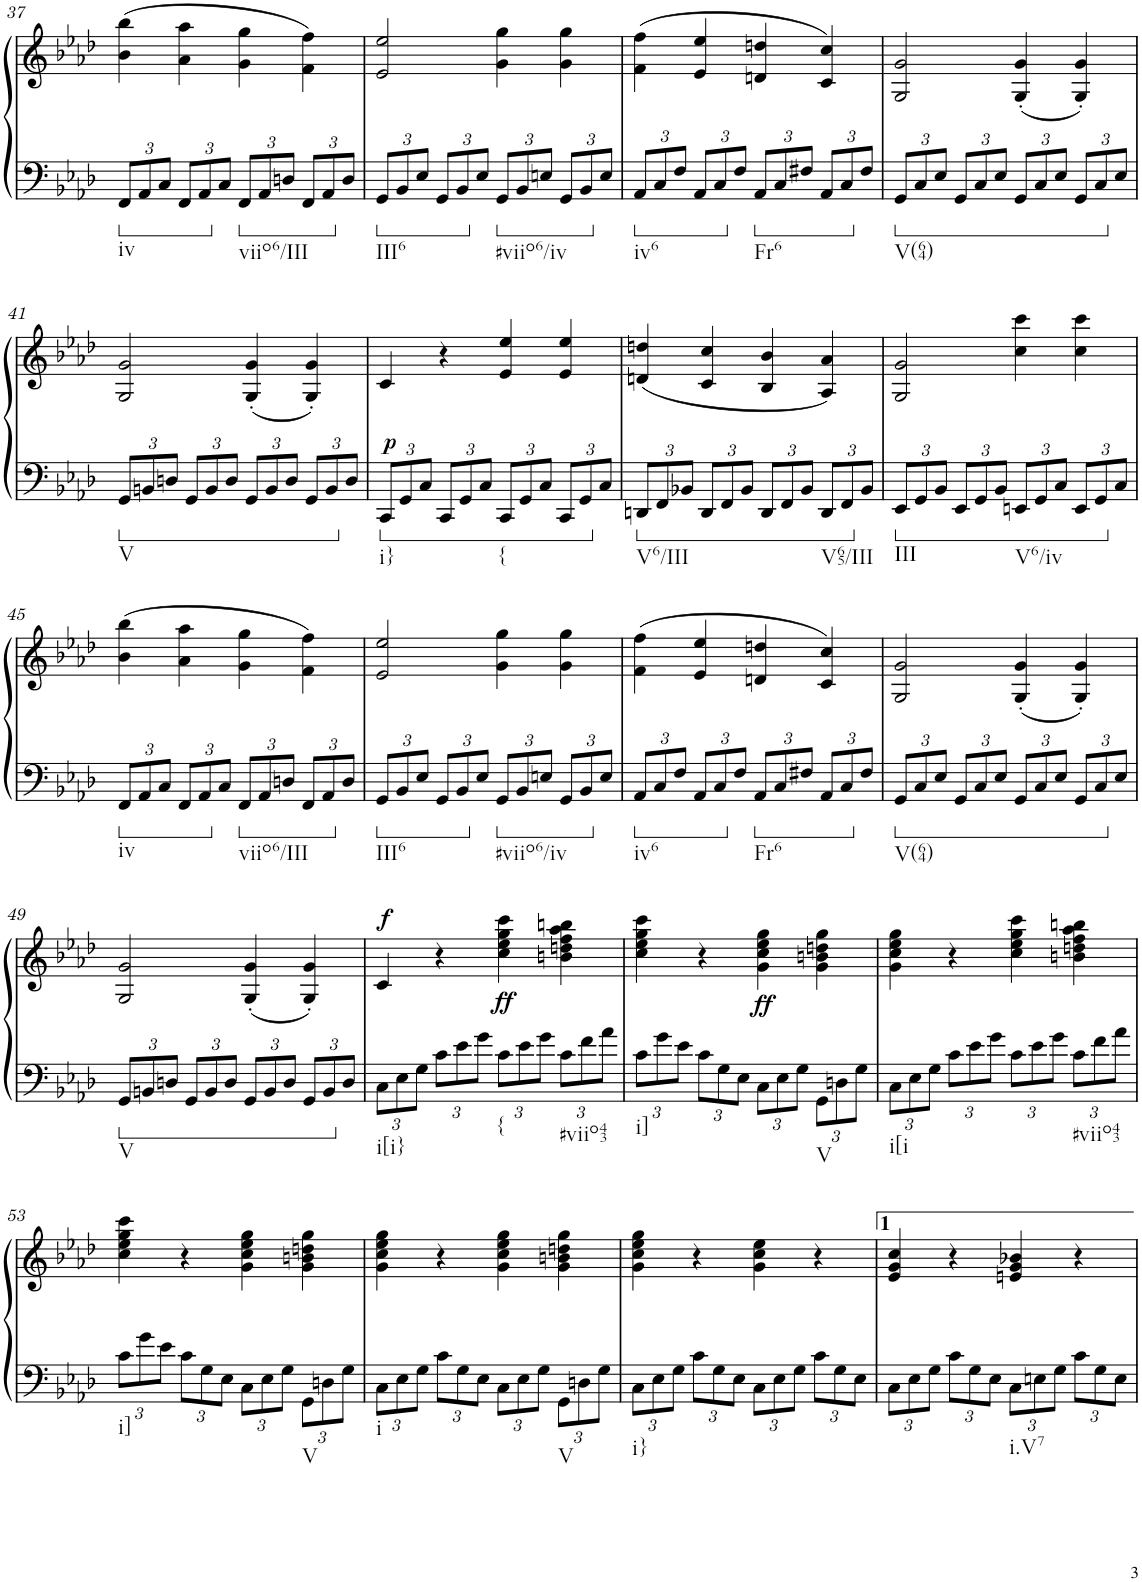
**kern	**kern	**dynam
*part1	*part1	*part1
*staff2	*staff1	*staff1/2
*I"Piano	*	*
*I'Pno.	*	*
!!LO:PB:g=z
*clefF4	*clefG2	*
*k[b-e-a-d-]	*k[b-e-a-d-]	*
*A-:	*A-:	*
*M2/2	*M2/2	*
*met(c|)	*met(c|)	*
*Xbrackettup	*	*
=37	=37	=37
!LO:TX:b:t=iv	!	!
12FF/L	(4b-\ 4bb-\	.
12AA-/	.	.
12C/J	.	.
12FF/L	4a-\ 4aa-\	.
12AA-/	.	.
12C/J	.	.
!LO:TX:b:t=viio6/III	!	!
12FF/L	4g\ 4gg\	.
12AA-/	.	.
12Dn/J	.	.
12FF/L	4f\ 4ff\)	.
12AA-/	.	.
12D/J	.	.
=38	=38	=38
!LO:TX:b:t=III6	!	!
12GG/L	2e-/ 2ee-/	.
12BB-/	.	.
12E-/J	.	.
12GG/L	.	.
12BB-/	.	.
12E-/J	.	.
!LO:TX:b:t=#viio6/iv	!	!
12GG/L	4g\ 4gg\	.
12BB-/	.	.
12En/J	.	.
12GG/L	4g\ 4gg\	.
12BB-/	.	.
12E/J	.	.
=39	=39	=39
!LO:TX:b:t=iv6	!	!
12AA-/L	(4f\ 4ff\	.
12C/	.	.
12F/J	.	.
12AA-/L	4e-/ 4ee-/	.
12C/	.	.
12F/J	.	.
!LO:TX:b:t=Fr6	!	!
12AA-/L	4dn/ 4ddn/	.
12C/	.	.
12F#X/J	.	.
12AA-/L	4c/ 4cc/)	.
12C/	.	.
12F#/J	.	.
=40	=40	=40
!LO:TX:b:t=V(64)	!	!
12GG/L	2G/ 2g/	.
12C/	.	.
12E-/J	.	.
12GG/L	.	.
12C/	.	.
12E-/J	.	.
12GG/L	(4G/' 4g/'	.
12C/	.	.
12E-/J	.	.
12GG/L	4G/' 4g/')	.
12C/	.	.
12E-/J	.	.
!!LO:LB:g=z
=41	=41	=41
!LO:TX:b:t=V	!	!
12GG/L	2G/ 2g/	.
12BBn/	.	.
12Dn/J	.	.
12GG/L	.	.
12BB/	.	.
12D/J	.	.
12GG/L	(4G/' 4g/'	.
12BB/	.	.
12D/J	.	.
12GG/L	4G/' 4g/')	.
12BB/	.	.
12D/J	.	.
=42	=42	=42
!LO:TX:b:t=i}	!	!
!	!	!LO:DY:a=2
12CC/L	4c/	p
12GG/	.	.
12C/J	.	.
12CC/L	4r	.
12GG/	.	.
12C/J	.	.
!LO:TX:b:t={	!	!
12CC/L	4e-/ 4ee-/	.
12GG/	.	.
12C/J	.	.
12CC/L	4e-/ 4ee-/	.
12GG/	.	.
12C/J	.	.
=43	=43	=43
!LO:TX:b:t=V6/III	!	!
12DDn/L	(4dn/ 4ddn/	.
12FF/	.	.
12BB-X/J	.	.
12DD/L	4c/ 4cc/	.
12FF/	.	.
12BB-/J	.	.
12DD/L	4B-/ 4b-/	.
12FF/	.	.
12BB-/J	.	.
!LO:TX:b:t=V65/III	!	!
12DD/L	4A-/ 4a-/)	.
12FF/	.	.
12BB-/J	.	.
=44	=44	=44
!LO:TX:b:t=III	!	!
12EE-/L	2G/ 2g/	.
12GG/	.	.
12BB-/J	.	.
12EE-/L	.	.
12GG/	.	.
12BB-/J	.	.
!LO:TX:b:t=V6/iv	!	!
12EEn/L	4cc\ 4ccc\	.
12GG/	.	.
12C/J	.	.
12EE/L	4cc\ 4ccc\	.
12GG/	.	.
12C/J	.	.
!!LO:LB:g=z
=45	=45	=45
!LO:TX:b:t=iv	!	!
12FF/L	(4b-\ 4bb-\	.
12AA-/	.	.
12C/J	.	.
12FF/L	4a-\ 4aa-\	.
12AA-/	.	.
12C/J	.	.
!LO:TX:b:t=viio6/III	!	!
12FF/L	4g\ 4gg\	.
12AA-/	.	.
12Dn/J	.	.
12FF/L	4f\ 4ff\)	.
12AA-/	.	.
12D/J	.	.
=46	=46	=46
!LO:TX:b:t=III6	!	!
12GG/L	2e-/ 2ee-/	.
12BB-/	.	.
12E-/J	.	.
12GG/L	.	.
12BB-/	.	.
12E-/J	.	.
!LO:TX:b:t=#viio6/iv	!	!
12GG/L	4g\ 4gg\	.
12BB-/	.	.
12En/J	.	.
12GG/L	4g\ 4gg\	.
12BB-/	.	.
12E/J	.	.
=47	=47	=47
!LO:TX:b:t=iv6	!	!
12AA-/L	(4f\ 4ff\	.
12C/	.	.
12F/J	.	.
12AA-/L	4e-/ 4ee-/	.
12C/	.	.
12F/J	.	.
!LO:TX:b:t=Fr6	!	!
12AA-/L	4dn/ 4ddn/	.
12C/	.	.
12F#X/J	.	.
12AA-/L	4c/ 4cc/)	.
12C/	.	.
12F#/J	.	.
=48	=48	=48
!LO:TX:b:t=V(64)	!	!
12GG/L	2G/ 2g/	.
12C/	.	.
12E-/J	.	.
12GG/L	.	.
12C/	.	.
12E-/J	.	.
12GG/L	(4G/' 4g/'	.
12C/	.	.
12E-/J	.	.
12GG/L	4G/' 4g/')	.
12C/	.	.
12E-/J	.	.
!!LO:LB:g=z
=49	=49	=49
!LO:TX:b:t=V	!	!
12GG/L	2G/ 2g/	.
12BBn/	.	.
12Dn/J	.	.
12GG/L	.	.
12BB/	.	.
12D/J	.	.
12GG/L	(4G/' 4g/'	.
12BB/	.	.
12D/J	.	.
12GG/L	4G/' 4g/')	.
12BB/	.	.
12D/J	.	.
=50	=50	=50
!LO:TX:b:t=i[i}	!	!
!	!	!LO:DY:a
12C\L	4c/	f
12E-\	.	.
12G\J	.	.
12c\L	4r	.
12e-\	.	.
12g\J	.	.
!LO:TX:b:t={	!	!
!	!	!LO:DY:b
12c\L	4cc\ 4ee-\ 4gg\ 4ccc\	ff
12e-\	.	.
12g\J	.	.
!LO:TX:b:t=#viio43	!	!
12c\L	4bn\ 4ddn\ 4ff\ 4aa-\ 4bbn\	.
12f\	.	.
12a-\J	.	.
=51	=51	=51
!LO:TX:b:t=i]	!	!
12c\L	4cc\ 4ee-\ 4gg\ 4ccc\	.
12g\	.	.
12e-\J	.	.
12c\L	4r	.
12G\	.	.
12E-\J	.	.
!	!	!LO:DY:b
12C\L	4g\ 4cc\ 4ee-\ 4gg\	ff
12E-\	.	.
12G\J	.	.
!LO:TX:b:t=V	!	!
12GG\L	4g\ 4bn\ 4ddn\ 4gg\	.
12Dn\	.	.
12G\J	.	.
=52	=52	=52
!LO:TX:b:t=i[i	!	!
12C\L	4g\ 4cc\ 4ee-\ 4gg\	.
12E-\	.	.
12G\J	.	.
12c\L	4r	.
12e-\	.	.
12g\J	.	.
12c\L	4cc\ 4ee-\ 4gg\ 4ccc\	.
12e-\	.	.
12g\J	.	.
!LO:TX:b:t=#viio43	!	!
12c\L	4bn\ 4ddn\ 4ff\ 4aa-\ 4bbn\	.
12f\	.	.
12a-\J	.	.
!!LO:LB:g=z
=53	=53	=53
!LO:TX:b:t=i]	!	!
12c\L	4cc\ 4ee-\ 4gg\ 4ccc\	.
12g\	.	.
12e-\J	.	.
12c\L	4r	.
12G\	.	.
12E-\J	.	.
12C\L	4g\ 4cc\ 4ee-\ 4gg\	.
12E-\	.	.
12G\J	.	.
!LO:TX:b:t=V	!	!
12GG\L	4g\ 4bn\ 4ddn\ 4gg\	.
12Dn\	.	.
12G\J	.	.
=54	=54	=54
!LO:TX:b:t=i	!	!
12C\L	4g\ 4cc\ 4ee-\ 4gg\	.
12E-\	.	.
12G\J	.	.
12c\L	4r	.
12G\	.	.
12E-\J	.	.
12C\L	4g\ 4cc\ 4ee-\ 4gg\	.
12E-\	.	.
12G\J	.	.
!LO:TX:b:t=V	!	!
12GG\L	4g\ 4bn\ 4ddn\ 4gg\	.
12Dn\	.	.
12G\J	.	.
=55	=55	=55
!LO:TX:b:t=i}	!	!
12C\L	4g\ 4cc\ 4ee-\ 4gg\	.
12E-\	.	.
12G\J	.	.
12c\L	4r	.
12G\	.	.
12E-\J	.	.
12C\L	4g\ 4cc\ 4ee-\	.
12E-\	.	.
12G\J	.	.
12c\L	4r	.
12G\	.	.
12E-\J	.	.
=56	=56	=56
12C\L	4e-/ 4g/ 4cc/	.
12E-\	.	.
12G\J	.	.
12c\L	4r	.
12G\	.	.
12E-\J	.	.
!LO:TX:b:t=i.V7	!	!
12C\L	4en/ 4g/ 4b-X/	.
12En\	.	.
12G\J	.	.
12c\L	4r	.
12G\	.	.
12E\J	.	.
=	=	=
*-	*-	*-
